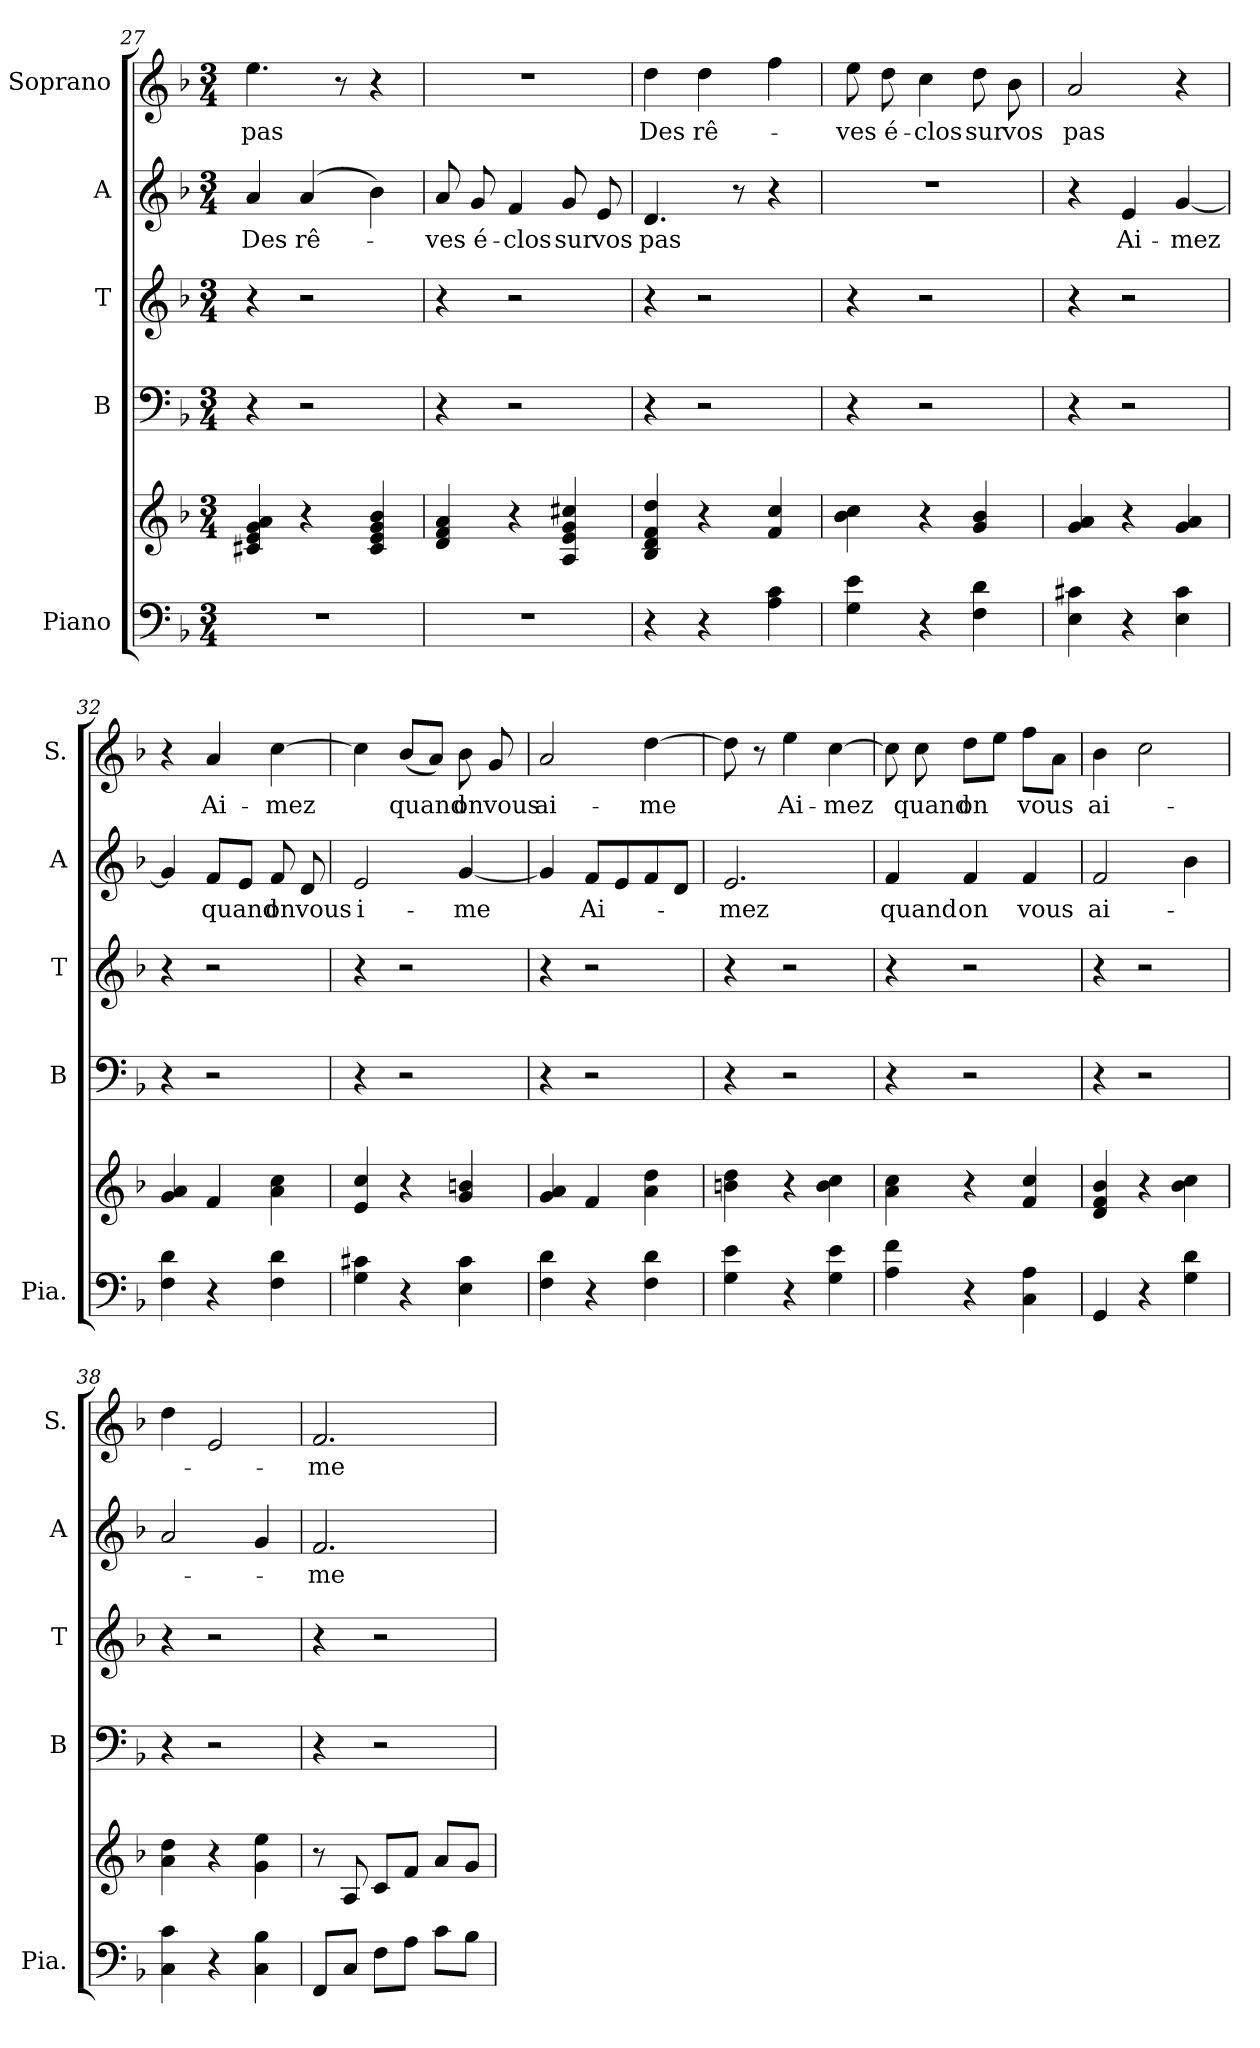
**kern	**kern	**kern	**kern	**kern	**text	**kern	**text
*part5	*part5	*part4	*part3	*part2	*part2	*part1	*part1
*staff6	*staff5	*staff4	*staff3	*staff2	*staff2	*staff1	*staff1
*I"Piano	*	*I"B	*I"T	*I"A	*	*I"Soprano	*
*I'Pia.	*	*I'B	*I'T	*I'A	*	*I'S.	*
*clefF4	*clefG2	*clefF4	*clefG2	*clefG2	*	*clefG2	*
*k[b-]	*k[b-]	*k[b-]	*k[b-]	*k[b-]	*	*k[b-]	*
*M3/4	*M3/4	*M3/4	*M3/4	*M3/4	*	*M3/4	*
=27	=27	=27	=27	=27	=27	=27	=27
!	!	!	!	!	!LO:LY:b	!	!LO:LY:b
2.r	4c#X/ 4e/ 4g/ 4a/	4r	4r	4a/	Des	4.ee\	pas
!	!	!	!	!	!LO:LY:b	!	!
.	4r	2r	2r	(>4a/	rê-	.	.
.	.	.	.	.	.	8r	.
.	4c#/ 4e/ 4g/ 4b-/	.	.	4b-\)	.	4r	.
!!LO:LB:g=z
=28	=28	=28	=28	=28	=28	=28	=28
!	!	!	!	!	!LO:LY:b	!	!
2.r	4d/ 4f/ 4a/	4r	4r	8a/	-ves	2.r	.
!	!	!	!	!	!LO:LY:b	!	!
.	.	.	.	8g/	é-	.	.
!	!	!	!	!	!LO:LY:b	!	!
.	4r	2r	2r	4f/	-clos	.	.
!	!	!	!	!	!LO:LY:b	!	!
.	4A/ 4e/ 4g/ 4cc#X/	.	.	8g/	sur	.	.
!	!	!	!	!	!LO:LY:b	!	!
.	.	.	.	8e/	vos	.	.
=29	=29	=29	=29	=29	=29	=29	=29
!	!	!	!	!	!LO:LY:b	!	!LO:LY:b
4r	4B-/ 4d/ 4f/ 4dd/	4r	4r	4.d/	pas	4dd\	Des
!	!	!	!	!	!	!	!LO:LY:b
4r	4r	2r	2r	.	.	4dd\	rê-
.	.	.	.	8r	.	.	.
4A\ 4c\	4f/ 4cc/	.	.	4r	.	4ff\	.
=30	=30	=30	=30	=30	=30	=30	=30
!	!	!	!	!	!	!	!LO:LY:b
4G\ 4e\	4b-\ 4cc\	4r	4r	2.r	.	8ee\	-ves
!	!	!	!	!	!	!	!LO:LY:b
.	.	.	.	.	.	8dd\	é-
!	!	!	!	!	!	!	!LO:LY:b
4r	4r	2r	2r	.	.	4cc\	-clos
!	!	!	!	!	!	!	!LO:LY:b
4F\ 4d\	4g/ 4b-/	.	.	.	.	8dd\	sur
!	!	!	!	!	!	!	!LO:LY:b
.	.	.	.	.	.	8b-\	vos
=31	=31	=31	=31	=31	=31	=31	=31
!	!	!	!	!	!	!	!LO:LY:b
4E\ 4c#X\	4g/ 4a/	4r	4r	4r	.	2a/	pas
!	!	!	!	!	!LO:LY:b	!	!
4r	4r	2r	2r	4e/	Ai-	.	.
!	!	!	!	!	!LO:LY:b	!	!
4E\ 4c#\	4g/ 4a/	.	.	[4g/	-mez	4r	.
=32	=32	=32	=32	=32	=32	=32	=32
4F\ 4d\	4g/ 4a/	4r	4r	4g/]	.	4r	.
!	!	!	!	!	!LO:LY:b	!	!LO:LY:b
4r	4f/	2r	2r	8f/L	quand	4a/	Ai-
.	.	.	.	8e/J	.	.	.
!	!	!	!	!	!LO:LY:b	!	!LO:LY:b
4F\ 4d\	4a\ 4cc\	.	.	8f/	on	[4cc\	-mez
!	!	!	!	!	!LO:LY:b	!	!
.	.	.	.	8d/	vous	.	.
!!LO:PB:g=z
=33	=33	=33	=33	=33	=33	=33	=33
!	!	!	!	!	!LO:LY:b	!	!
4G\ 4c#X\	4e/ 4cc/	4r	4r	2e/	i-	4cc\]	.
!	!	!	!	!	!	!	!LO:LY:b
4r	4r	2r	2r	.	.	(<8b-/L	quand
.	.	.	.	.	.	8a/J)	.
!	!	!	!	!	!LO:LY:b	!	!LO:LY:b
4E\ 4c#\	4g/ 4bn/	.	.	[4g/	-me	8b-\	on
!	!	!	!	!	!	!	!LO:LY:b
.	.	.	.	.	.	8g/	vous
=34	=34	=34	=34	=34	=34	=34	=34
!	!	!	!	!	!	!	!LO:LY:b
4F\ 4d\	4g/ 4a/	4r	4r	4g/]	.	2a/	ai-
!	!	!	!	!	!LO:LY:b	!	!
4r	4f/	2r	2r	8f/L	Ai-	.	.
.	.	.	.	8e/	.	.	.
!	!	!	!	!	!	!	!LO:LY:b
4F\ 4d\	4a\ 4dd\	.	.	8f/	.	[4dd\	-me
.	.	.	.	8d/J	.	.	.
=35	=35	=35	=35	=35	=35	=35	=35
!	!	!	!	!	!LO:LY:b	!	!
4G\ 4e\	4bn\ 4dd\	4r	4r	2.e/	-mez	8dd\]	.
.	.	.	.	.	.	8r	.
!	!	!	!	!	!	!	!LO:LY:b
4r	4r	2r	2r	.	.	4ee\	Ai-
!	!	!	!	!	!	!	!LO:LY:b
4G\ 4e\	4b\ 4cc\	.	.	.	.	[4cc\	-mez
=36	=36	=36	=36	=36	=36	=36	=36
!	!	!	!	!	!LO:LY:b	!	!
4A\ 4f\	4a\ 4cc\	4r	4r	4f/	quand	8cc\]	.
!	!	!	!	!	!	!	!LO:LY:b
.	.	.	.	.	.	8cc\	quand
!	!	!	!	!	!LO:LY:b	!	!LO:LY:b
4r	4r	2r	2r	4f/	on	8dd\L	on
.	.	.	.	.	.	8ee\J	.
!	!	!	!	!	!LO:LY:b	!	!LO:LY:b
4C\ 4A\	4f/ 4cc/	.	.	4f/	vous	8ff\L	vous
.	.	.	.	.	.	8a\J	.
=37	=37	=37	=37	=37	=37	=37	=37
!	!	!	!	!	!LO:LY:b	!	!LO:LY:b
4GG/	4d/ 4f/ 4b-/	4r	4r	2f/	ai-	4b-\	ai-
4r	4r	2r	2r	.	.	2cc\	.
4G\ 4d\	4b-\ 4cc\	.	.	4b-\	.	.	.
=38	=38	=38	=38	=38	=38	=38	=38
4C\ 4c\	4a\ 4dd\	4r	4r	2a/	.	4dd\	.
4r	4r	2r	2r	.	.	2e/	.
4C\ 4B-\	4g\ 4ee\	.	.	4g/	.	.	.
=39	=39	=39	=39	=39	=39	=39	=39
!	!	!	!	!	!LO:LY:b	!	!LO:LY:b
8FF/L	8r	4r	4r	2.f/	-me	2.f/	-me
8C/J	8A/	.	.	.	.	.	.
8F\L	8c/L	2r	2r	.	.	.	.
8A\J	8f/J	.	.	.	.	.	.
8c\L	8a/L	.	.	.	.	.	.
8B-\J	8g/J	.	.	.	.	.	.
=	=	=	=	=	=	=	=
*-	*-	*-	*-	*-	*-	*-	*-
